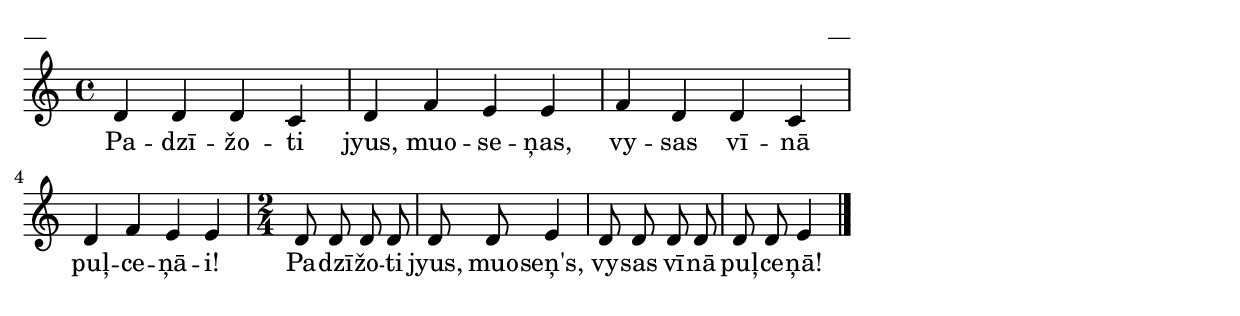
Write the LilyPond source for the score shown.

\version "2.13.16"
%\header {
%    title = "Padzīžoti jyus, muoseņas"
%}
\paper {
line-width = 14\cm
left-margin = 0.4\cm
between-system-padding = 0.1\cm
between-system-space = 0.1\cm
}
\layout {
indent = #0
ragged-last = ##f
}

voiceA = \relative c' {
\clef "treble"
\key c \major
\time 4/4
d4 d d c | d4 f e e | f4 d d c | d4 f e e 
\time 2/4
d8 d d d | d8 d e4 | d8 d d d | d8 d e4
\bar "|."
} 



lyricA = \lyricmode {
Pa -- dzī -- žo -- ti jyus, muo -- se -- ņas, vy -- sas vī -- nā puļ -- ce -- ņā -- i!
Pa -- dzī -- žo -- ti jyus, muo -- seņ's, vy -- sas vī -- nā puļ -- ce -- ņā!
}


fullScore = <<
\new Staff {
<<
\new Voice = "voiceA" { \oneVoice \autoBeamOff \voiceA }
\lyricsto "voiceA" \new Lyrics \lyricA
>>
}
>>

\score {
\fullScore
\header { piece = "__" opus = "__" }
}
\markup { \with-color #(x11-color 'white) \sans \smaller "__" }
\score {
\unfoldRepeats
\fullScore
\midi {
\context { \Staff \remove "Staff_performer" }
\context { \Voice \consists "Staff_performer" }
}
}


